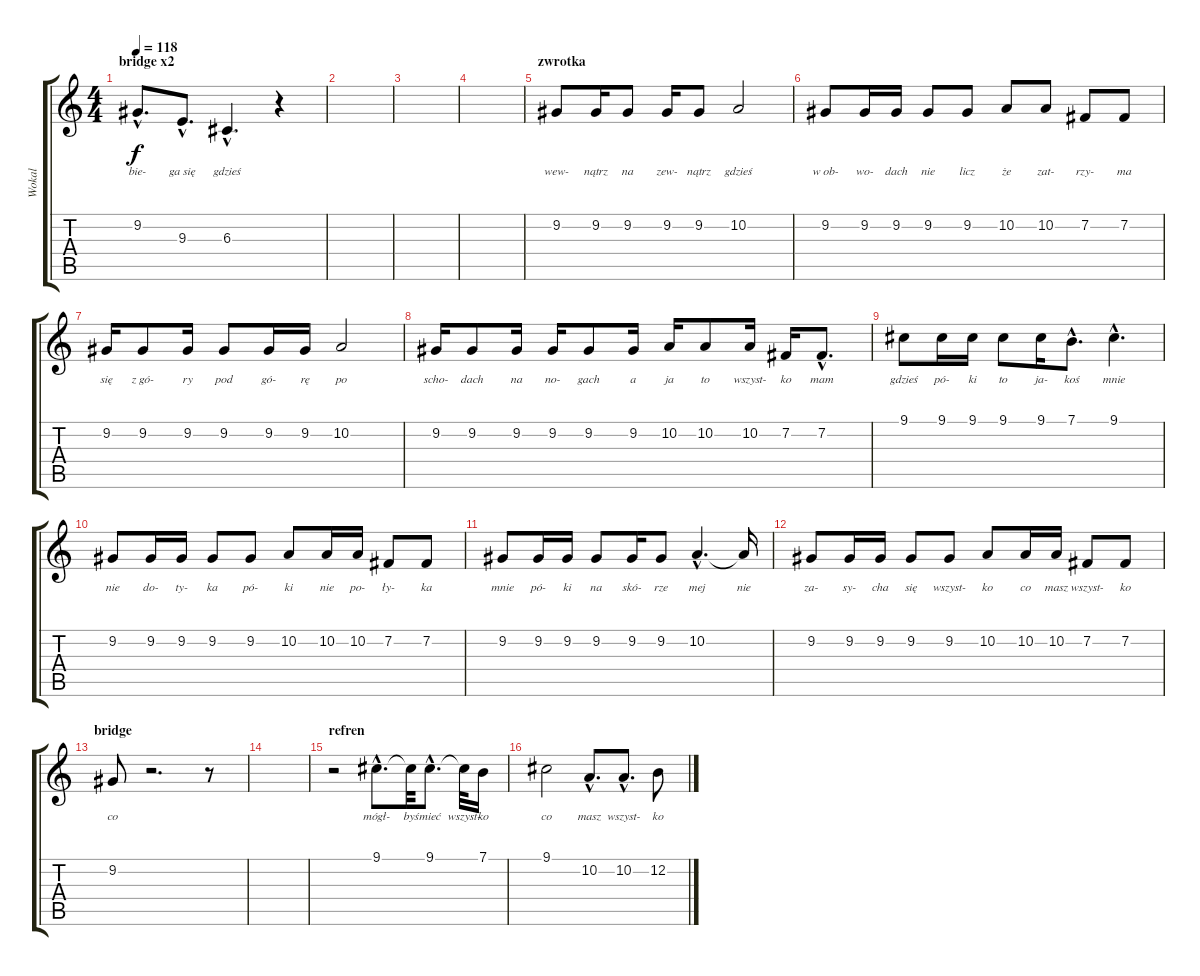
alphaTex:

\track ("Wokal" "Wokal") {instrument voiceoohs}
\staff {score tabs}
\tuning (E4 B3 G3 D3 A2 E2) {hide}
\ts (4 4)
\section ("" "bridge x2")
\tempo 118
\clef g2
\ks c
9.2{hac}.8{d lyrics (0 "bie-") lyrics (1 "") lyrics (2 "") lyrics (3 "") lyrics (4 "") dy f} 9.3{hac}.8{d lyrics (0 "ga się") lyrics (1 "") lyrics (2 "") lyrics (3 "") lyrics (4 "")} 6.3{hac}.4{d lyrics (0 "gdzieś") lyrics (1 "") lyrics (2 "") lyrics (3 "") lyrics (4 "")} r.4 |
|
|
|
\section ("" "zwrotka")
9.2.8{lyrics (0 "wew-") lyrics (1 "") lyrics (2 "") lyrics (3 "") lyrics (4 "")} 9.2.16{lyrics (0 "nątrz") lyrics (1 "") lyrics (2 "") lyrics (3 "") lyrics (4 "")} 9.2.8{lyrics (0 "na") lyrics (1 "") lyrics (2 "") lyrics (3 "") lyrics (4 "")} 9.2.16{lyrics (0 "zew-") lyrics (1 "") lyrics (2 "") lyrics (3 "") lyrics (4 "")} 9.2.8{lyrics (0 "nątrz") lyrics (1 "") lyrics (2 "") lyrics (3 "") lyrics (4 "")} 10.2.2{lyrics (0 "gdzieś") lyrics (1 "") lyrics (2 "") lyrics (3 "") lyrics (4 "")} |
9.2.8{lyrics (0 "w ob-") lyrics (1 "") lyrics (2 "") lyrics (3 "") lyrics (4 "")} 9.2.16{lyrics (0 "wo-") lyrics (1 "") lyrics (2 "") lyrics (3 "") lyrics (4 "")} 9.2.16{lyrics (0 "dach") lyrics (1 "") lyrics (2 "") lyrics (3 "") lyrics (4 "")} 9.2.8{lyrics (0 "nie") lyrics (1 "") lyrics (2 "") lyrics (3 "") lyrics (4 "")} 9.2.8{lyrics (0 "licz") lyrics (1 "") lyrics (2 "") lyrics (3 "") lyrics (4 "")} 10.2.8{lyrics (0 "że") lyrics (1 "") lyrics (2 "") lyrics (3 "") lyrics (4 "")} 10.2.8{lyrics (0 "zat-") lyrics (1 "") lyrics (2 "") lyrics (3 "") lyrics (4 "")} 7.2.8{lyrics (0 "rzy-") lyrics (1 "") lyrics (2 "") lyrics (3 "") lyrics (4 "")} 7.2.8{lyrics (0 "ma") lyrics (1 "") lyrics (2 "") lyrics (3 "") lyrics (4 "")} |
9.2.16{lyrics (0 "się") lyrics (1 "") lyrics (2 "") lyrics (3 "") lyrics (4 "")} 9.2.8{lyrics (0 "z gó-") lyrics (1 "") lyrics (2 "") lyrics (3 "") lyrics (4 "")} 9.2.16{lyrics (0 "ry") lyrics (1 "") lyrics (2 "") lyrics (3 "") lyrics (4 "")} 9.2.8{lyrics (0 "pod") lyrics (1 "") lyrics (2 "") lyrics (3 "") lyrics (4 "")} 9.2.16{lyrics (0 "gó-") lyrics (1 "") lyrics (2 "") lyrics (3 "") lyrics (4 "")} 9.2.16{lyrics (0 "rę") lyrics (1 "") lyrics (2 "") lyrics (3 "") lyrics (4 "")} 10.2.2{lyrics (0 "po") lyrics (1 "") lyrics (2 "") lyrics (3 "") lyrics (4 "")} |
9.2.16{lyrics (0 "scho-") lyrics (1 "") lyrics (2 "") lyrics (3 "") lyrics (4 "")} 9.2.8{lyrics (0 "dach") lyrics (1 "") lyrics (2 "") lyrics (3 "") lyrics (4 "")} 9.2.16{lyrics (0 "na") lyrics (1 "") lyrics (2 "") lyrics (3 "") lyrics (4 "")} 9.2.16{lyrics (0 "no-") lyrics (1 "") lyrics (2 "") lyrics (3 "") lyrics (4 "")} 9.2.8{lyrics (0 "gach") lyrics (1 "") lyrics (2 "") lyrics (3 "") lyrics (4 "")} 9.2.16{lyrics (0 "a") lyrics (1 "") lyrics (2 "") lyrics (3 "") lyrics (4 "")} 10.2.16{lyrics (0 "ja") lyrics (1 "") lyrics (2 "") lyrics (3 "") lyrics (4 "")} 10.2.8{lyrics (0 "to") lyrics (1 "") lyrics (2 "") lyrics (3 "") lyrics (4 "")} 10.2.16{lyrics (0 "wszyst-") lyrics (1 "") lyrics (2 "") lyrics (3 "") lyrics (4 "")} 7.2.16{lyrics (0 "ko") lyrics (1 "") lyrics (2 "") lyrics (3 "") lyrics (4 "")} 7.2{hac}.8{d lyrics (0 "mam") lyrics (1 "") lyrics (2 "") lyrics (3 "") lyrics (4 "")} |
9.1.8{lyrics (0 "gdzieś") lyrics (1 "") lyrics (2 "") lyrics (3 "") lyrics (4 "")} 9.1.16{lyrics (0 "pó-") lyrics (1 "") lyrics (2 "") lyrics (3 "") lyrics (4 "")} 9.1.16{lyrics (0 "ki") lyrics (1 "") lyrics (2 "") lyrics (3 "") lyrics (4 "")} 9.1.8{lyrics (0 "to") lyrics (1 "") lyrics (2 "") lyrics (3 "") lyrics (4 "")} 9.1.16{lyrics (0 "ja-") lyrics (1 "") lyrics (2 "") lyrics (3 "") lyrics (4 "")} 7.1{hac}.8{d lyrics (0 "koś") lyrics (1 "") lyrics (2 "") lyrics (3 "") lyrics (4 "")} 9.1{hac}.4{d lyrics (0 "mnie") lyrics (1 "") lyrics (2 "") lyrics (3 "") lyrics (4 "")} |
9.2.8{lyrics (0 "nie") lyrics (1 "") lyrics (2 "") lyrics (3 "") lyrics (4 "")} 9.2.16{lyrics (0 "do-") lyrics (1 "") lyrics (2 "") lyrics (3 "") lyrics (4 "")} 9.2.16{lyrics (0 "ty-") lyrics (1 "") lyrics (2 "") lyrics (3 "") lyrics (4 "")} 9.2.8{lyrics (0 "ka") lyrics (1 "") lyrics (2 "") lyrics (3 "") lyrics (4 "")} 9.2.8{lyrics (0 "pó-") lyrics (1 "") lyrics (2 "") lyrics (3 "") lyrics (4 "")} 10.2.8{lyrics (0 "ki") lyrics (1 "") lyrics (2 "") lyrics (3 "") lyrics (4 "")} 10.2.16{lyrics (0 "nie") lyrics (1 "") lyrics (2 "") lyrics (3 "") lyrics (4 "")} 10.2.16{lyrics (0 "po-") lyrics (1 "") lyrics (2 "") lyrics (3 "") lyrics (4 "")} 7.2.8{lyrics (0 "ły-") lyrics (1 "") lyrics (2 "") lyrics (3 "") lyrics (4 "")} 7.2.8{lyrics (0 "ka") lyrics (1 "") lyrics (2 "") lyrics (3 "") lyrics (4 "")} |
9.2.8{lyrics (0 "mnie") lyrics (1 "") lyrics (2 "") lyrics (3 "") lyrics (4 "")} 9.2.16{lyrics (0 "pó-") lyrics (1 "") lyrics (2 "") lyrics (3 "") lyrics (4 "")} 9.2.16{lyrics (0 "ki") lyrics (1 "") lyrics (2 "") lyrics (3 "") lyrics (4 "")} 9.2.8{lyrics (0 "na") lyrics (1 "") lyrics (2 "") lyrics (3 "") lyrics (4 "")} 9.2.16{lyrics (0 "skó-") lyrics (1 "") lyrics (2 "") lyrics (3 "") lyrics (4 "")} 9.2.8{lyrics (0 "rze") lyrics (1 "") lyrics (2 "") lyrics (3 "") lyrics (4 "")} 10.2{hac}.4{d lyrics (0 "mej") lyrics (1 "") lyrics (2 "") lyrics (3 "") lyrics (4 "")} 10.2{t}.16{lyrics (0 "nie") lyrics (1 "") lyrics (2 "") lyrics (3 "") lyrics (4 "")} |
9.2.8{lyrics (0 "za-") lyrics (1 "") lyrics (2 "") lyrics (3 "") lyrics (4 "")} 9.2.16{lyrics (0 "sy-") lyrics (1 "") lyrics (2 "") lyrics (3 "") lyrics (4 "")} 9.2.16{lyrics (0 "cha") lyrics (1 "") lyrics (2 "") lyrics (3 "") lyrics (4 "")} 9.2.8{lyrics (0 "się") lyrics (1 "") lyrics (2 "") lyrics (3 "") lyrics (4 "")} 9.2.8{lyrics (0 "wszyst-") lyrics (1 "") lyrics (2 "") lyrics (3 "") lyrics (4 "")} 10.2.8{lyrics (0 "ko") lyrics (1 "") lyrics (2 "") lyrics (3 "") lyrics (4 "")} 10.2.16{lyrics (0 "co") lyrics (1 "") lyrics (2 "") lyrics (3 "") lyrics (4 "")} 10.2.16{lyrics (0 "masz") lyrics (1 "") lyrics (2 "") lyrics (3 "") lyrics (4 "")} 7.2.8{lyrics (0 "wszyst-") lyrics (1 "") lyrics (2 "") lyrics (3 "") lyrics (4 "")} 7.2.8{lyrics (0 "ko") lyrics (1 "") lyrics (2 "") lyrics (3 "") lyrics (4 "")} |
\section ("" "bridge")
9.2.8{lyrics (0 "co") lyrics (1 "") lyrics (2 "") lyrics (3 "") lyrics (4 "")} r.2{d} r.8 |
|
\section ("" "refren")
r.2 9.1{hac}.8{d lyrics (0 "mógł-") lyrics (1 "") lyrics (2 "") lyrics (3 "") lyrics (4 "")} 9.1{t}.32{lyrics (0 "byś") lyrics (1 "") lyrics (2 "") lyrics (3 "") lyrics (4 "")} 9.1{hac}.8{d lyrics (0 "mieć") lyrics (1 "") lyrics (2 "") lyrics (3 "") lyrics (4 "")} 9.1{t}.32{lyrics (0 "wszyst-") lyrics (1 "") lyrics (2 "") lyrics (3 "") lyrics (4 "")} 7.1.16{lyrics (0 "ko") lyrics (1 "") lyrics (2 "") lyrics (3 "") lyrics (4 "")} |
9.1.2{lyrics (0 "co") lyrics (1 "") lyrics (2 "") lyrics (3 "") lyrics (4 "")} 10.2{hac}.8{d lyrics (0 "masz") lyrics (1 "") lyrics (2 "") lyrics (3 "") lyrics (4 "")} 10.2{hac}.8{d lyrics (0 "wszyst-") lyrics (1 "") lyrics (2 "") lyrics (3 "") lyrics (4 "")} 12.2.8{lyrics (0 "ko") lyrics (1 "") lyrics (2 "") lyrics (3 "") lyrics (4 "")}
